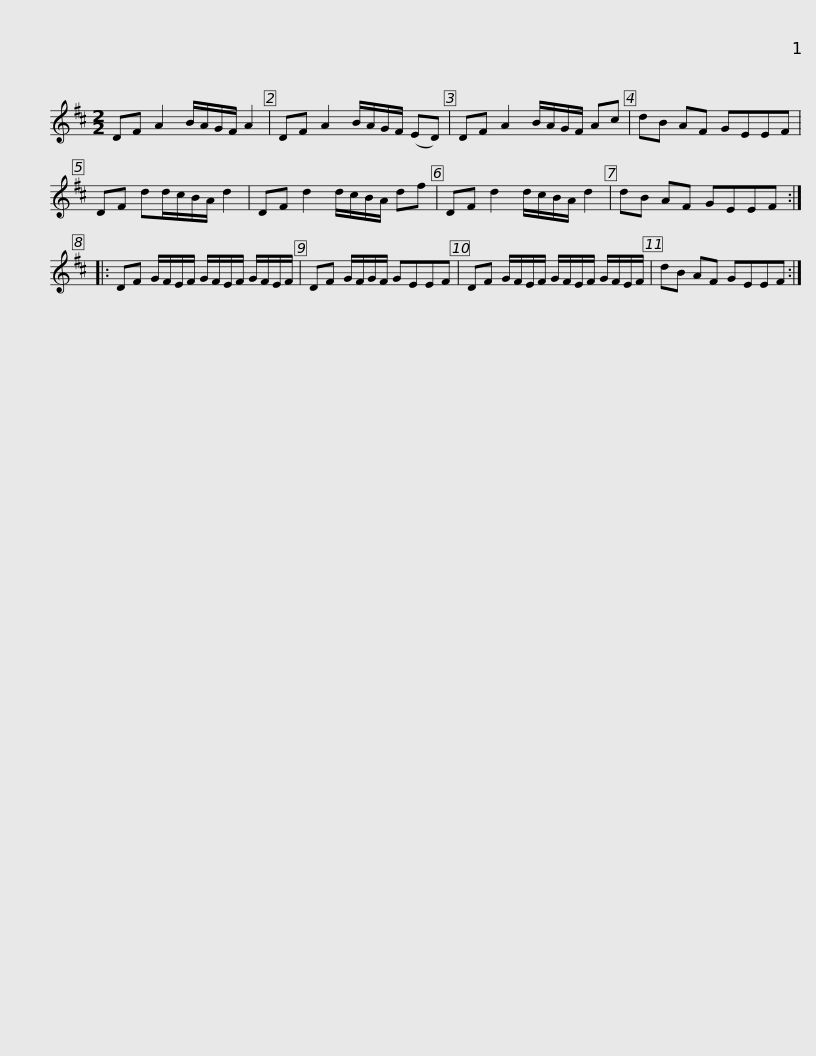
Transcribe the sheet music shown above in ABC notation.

X:1
L:1/8
M:2/2
I:linebreak $
K:D
V:1 treble
V:1
 DF A2 B/A/G/F/ A2 | DF A2 B/A/G/F/ (ED) | DF A2 B/A/G/F/ Ac | dB AF GEEF | DF dd/c/B/A/ d2 |$ %5
 DF d2 d/c/B/A/ df | DF d2 d/c/B/A/ d2 | dB AF GEEF :: DF G/F/E/F/ G/F/E/F/ G/F/E/F/ |$ DF G/F/G/F/ GEEF | %10
 DF G/F/E/F/ G/F/E/F/ G/F/E/F/ | dB AF GEEF :| %12
